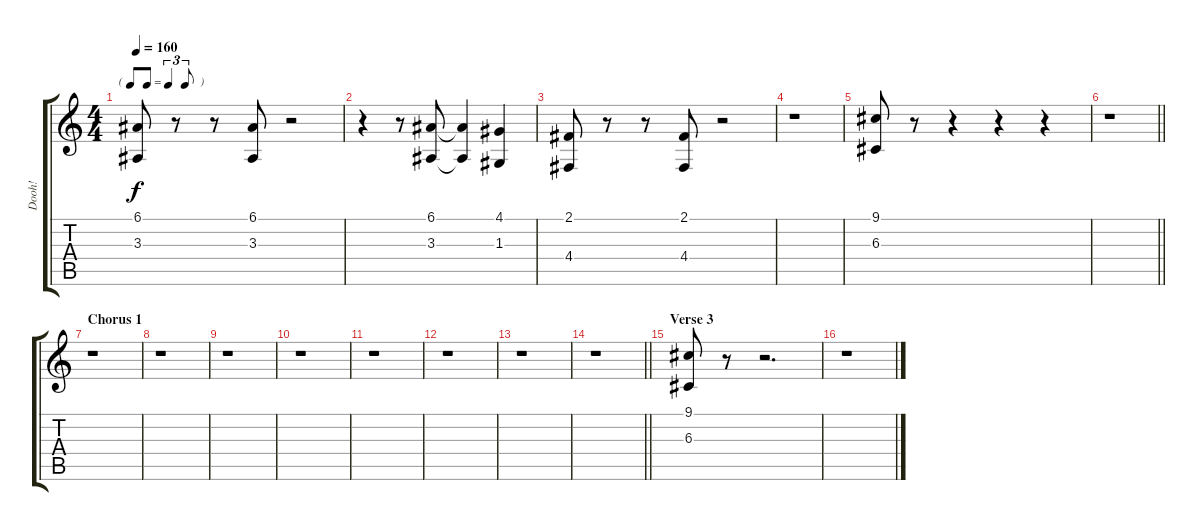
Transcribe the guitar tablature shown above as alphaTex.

\track ("Dooh!" "Dooh!") {instrument voiceoohs}
\staff {score tabs}
\tuning (E4 B3 G3 D3 A2 E2) {hide}
\ts (4 4)
\tf triplet8th
\tempo 160
\clef g2
\ks c
(6.1 3.3).8{dy f} r.8 r.8 (6.1 3.3).8 r.2 |
r.4 r.8 (6.1 3.3).8 (6.1{t} 3.3{t}).4 (4.1 1.3).4 |
(2.1 4.4).8 r.8 r.8 (2.1 4.4).8 r.2 |
r.1 |
(9.1 6.3).8 r.8 r.4 r.4 r.4 |
\barLineRight lightlight
r.1 |
\section ("" "Chorus 1")
r.1 |
r.1 |
r.1 |
r.1 |
r.1 |
r.1 |
r.1 |
\barLineRight lightlight
r.1 |
\section ("" "Verse 3")
(9.1 6.3).8 r.8 r.2{d} |
r.1
